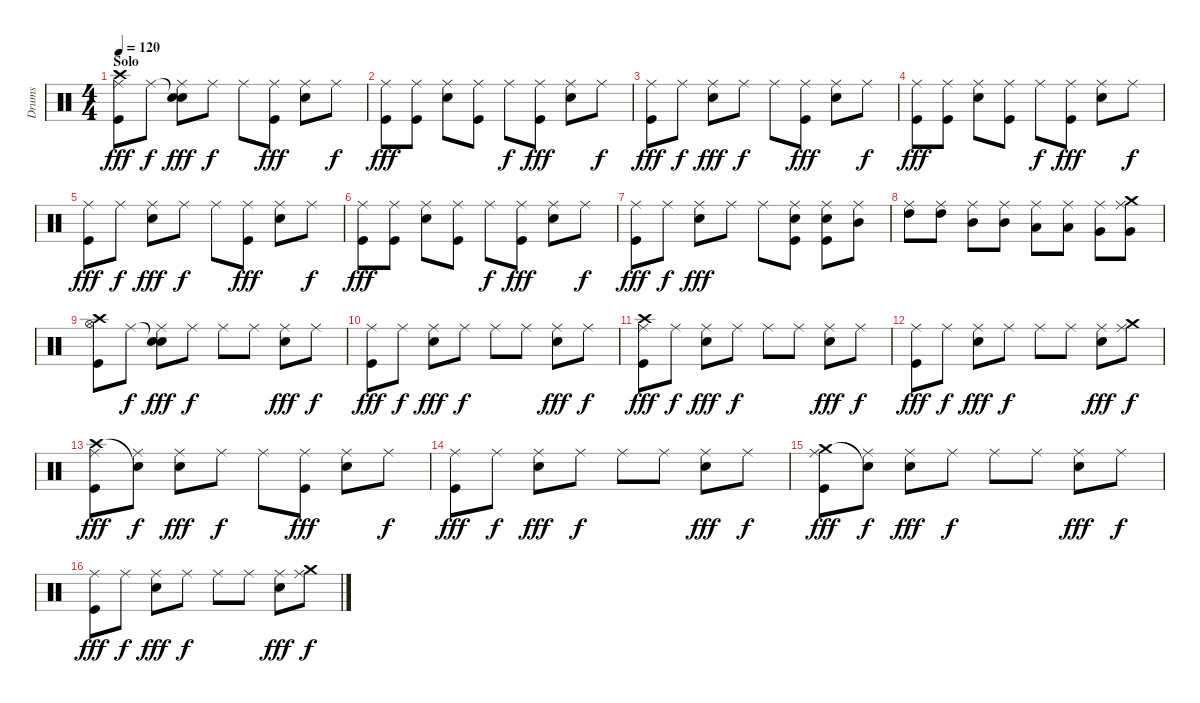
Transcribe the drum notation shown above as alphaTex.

\track ("Drums" "Drums") {instrument percussion}
\staff {score}
\articulation defaults
\ts (4 4)
\section ("" "Solo")
\tempo 120
\clef neutral
\ks c
("Crash high (hit)" "Ride (middle)" "Kick (hit)").8{dy fff} "Ride (middle)".8{dy f} ("Snare (hit)"{t} "Ride (middle)" "Snare (hit) 2").8{dy fff} "Ride (middle)".8{dy f} "Ride (middle)".8 ("Ride (middle)" "Kick (hit)").8{dy fff} ("Ride (middle)" "Snare (hit) 2").8 "Ride (middle)".8{dy f} |
("Ride (middle)" "Kick (hit)").8{dy fff} ("Ride (middle)" "Kick (hit)").8 ("Ride (middle)" "Snare (hit) 2").8 ("Ride (middle)" "Kick (hit)").8 "Ride (middle)".8{dy f} ("Ride (middle)" "Kick (hit)").8{dy fff} ("Ride (middle)" "Snare (hit) 2").8 "Ride (middle)".8{dy f} |
("Ride (middle)" "Kick (hit)").8{dy fff} "Ride (middle)".8{dy f} ("Ride (middle)" "Snare (hit) 2").8{dy fff} "Ride (middle)".8{dy f} "Ride (middle)".8 ("Ride (middle)" "Kick (hit)").8{dy fff} ("Ride (middle)" "Snare (hit) 2").8 "Ride (middle)".8{dy f} |
("Ride (middle)" "Kick (hit)").8{dy fff} ("Ride (middle)" "Kick (hit)").8 ("Ride (middle)" "Snare (hit) 2").8 ("Ride (middle)" "Kick (hit)").8 "Ride (middle)".8{dy f} ("Ride (middle)" "Kick (hit)").8{dy fff} ("Ride (middle)" "Snare (hit) 2").8 "Ride (middle)".8{dy f} |
("Ride (middle)" "Kick (hit)").8{dy fff} "Ride (middle)".8{dy f} ("Ride (middle)" "Snare (hit) 2").8{dy fff} "Ride (middle)".8{dy f} "Ride (middle)".8 ("Ride (middle)" "Kick (hit)").8{dy fff} ("Ride (middle)" "Snare (hit) 2").8 "Ride (middle)".8{dy f} |
("Ride (middle)" "Kick (hit)").8{dy fff} ("Ride (middle)" "Kick (hit)").8 ("Ride (middle)" "Snare (hit) 2").8 ("Ride (middle)" "Kick (hit)").8 "Ride (middle)".8{dy f} ("Ride (middle)" "Kick (hit)").8{dy fff} ("Ride (middle)" "Snare (hit) 2").8 "Ride (middle)".8{dy f} |
("Ride (middle)" "Kick (hit)").8{dy fff} "Ride (middle)".8{dy f} ("Ride (middle)" "Snare (hit) 2").8{dy fff} "Ride (middle)".8 "Ride (middle)".8 ("Ride (middle)" "Kick (hit)" "Snare (hit) 2").8 ("Ride (middle)" "Kick (hit)" "Snare (hit) 2").8 ("Ride (middle)" "Mid Tom (hit)").8 |
("Ride (middle)" "High Tom (hit)").8 ("Ride (middle)" "High Tom (hit)").8 ("Ride (middle)" "Mid Tom (hit)").8 ("Ride (middle)" "Mid Tom (hit)").8 ("Ride (middle)" "Low Tom (hit)").8 ("Ride (middle)" "Low Tom (hit)").8 ("Ride (middle)" "Very Low Tom (hit)").8 ("Crash medium (hit)" "Ride (middle)" "Very Low Tom (hit)").8 |
("Crash high (hit)" "Hi-Hat (open)" "Kick (hit)").8 "Ride (middle)".8{dy f} ("Snare (hit)"{t} "Ride (middle)" "Snare (hit) 2").8{dy fff} "Ride (middle)".8{dy f} "Ride (middle)".8 "Ride (middle)".8 ("Ride (middle)" "Snare (hit) 2").8{dy fff} "Ride (middle)".8{dy f} |
("Ride (middle)" "Kick (hit)").8{dy fff} "Ride (middle)".8{dy f} ("Ride (middle)" "Snare (hit) 2").8{dy fff} "Ride (middle)".8{dy f} "Ride (middle)".8 "Ride (middle)".8 ("Ride (middle)" "Snare (hit) 2").8{dy fff} "Ride (middle)".8{dy f} |
("Crash high (hit)" "Ride (middle)" "Kick (hit)").8{dy fff} "Ride (middle)".8{dy f} ("Ride (middle)" "Snare (hit) 2").8{dy fff} "Ride (middle)".8{dy f} "Ride (middle)".8 "Ride (middle)".8 ("Ride (middle)" "Snare (hit) 2").8{dy fff} "Ride (middle)".8{dy f} |
("Ride (middle)" "Kick (hit)").8{dy fff} "Ride (middle)".8{dy f} ("Ride (middle)" "Snare (hit) 2").8{dy fff} "Ride (middle)".8{dy f} "Ride (middle)".8 "Ride (middle)".8 ("Ride (middle)" "Snare (hit) 2").8{dy fff} ("Crash medium (hit)" "Ride (middle)").8{dy f} |
("Crash high (hit)" "Ride (middle)" "Kick (hit)").8{dy fff} ("Snare (hit)"{t} "Ride (middle)").8{dy f} ("Ride (middle)" "Snare (hit) 2").8{dy fff} "Ride (middle)".8{dy f} "Ride (middle)".8 ("Ride (middle)" "Kick (hit)").8{dy fff} ("Ride (middle)" "Snare (hit) 2").8 "Ride (middle)".8{dy f} |
("Ride (middle)" "Kick (hit)").8{dy fff} "Ride (middle)".8{dy f} ("Ride (middle)" "Snare (hit) 2").8{dy fff} "Ride (middle)".8{dy f} "Ride (middle)".8 "Ride (middle)".8 ("Ride (middle)" "Snare (hit) 2").8{dy fff} "Ride (middle)".8{dy f} |
("Crash medium (hit)" "Ride (middle)" "Kick (hit)").8{dy fff} ("Snare (hit)"{t} "Ride (middle)").8{dy f} ("Ride (middle)" "Snare (hit) 2").8{dy fff} "Ride (middle)".8{dy f} "Ride (middle)".8 "Ride (middle)".8 ("Ride (middle)" "Snare (hit) 2").8{dy fff} "Ride (middle)".8{dy f} |
("Ride (middle)" "Kick (hit)").8{dy fff} "Ride (middle)".8{dy f} ("Ride (middle)" "Snare (hit) 2").8{dy fff} "Ride (middle)".8{dy f} "Ride (middle)".8 "Ride (middle)".8 ("Ride (middle)" "Snare (hit) 2").8{dy fff} ("Crash medium (hit)" "Ride (middle)").8{dy f}
